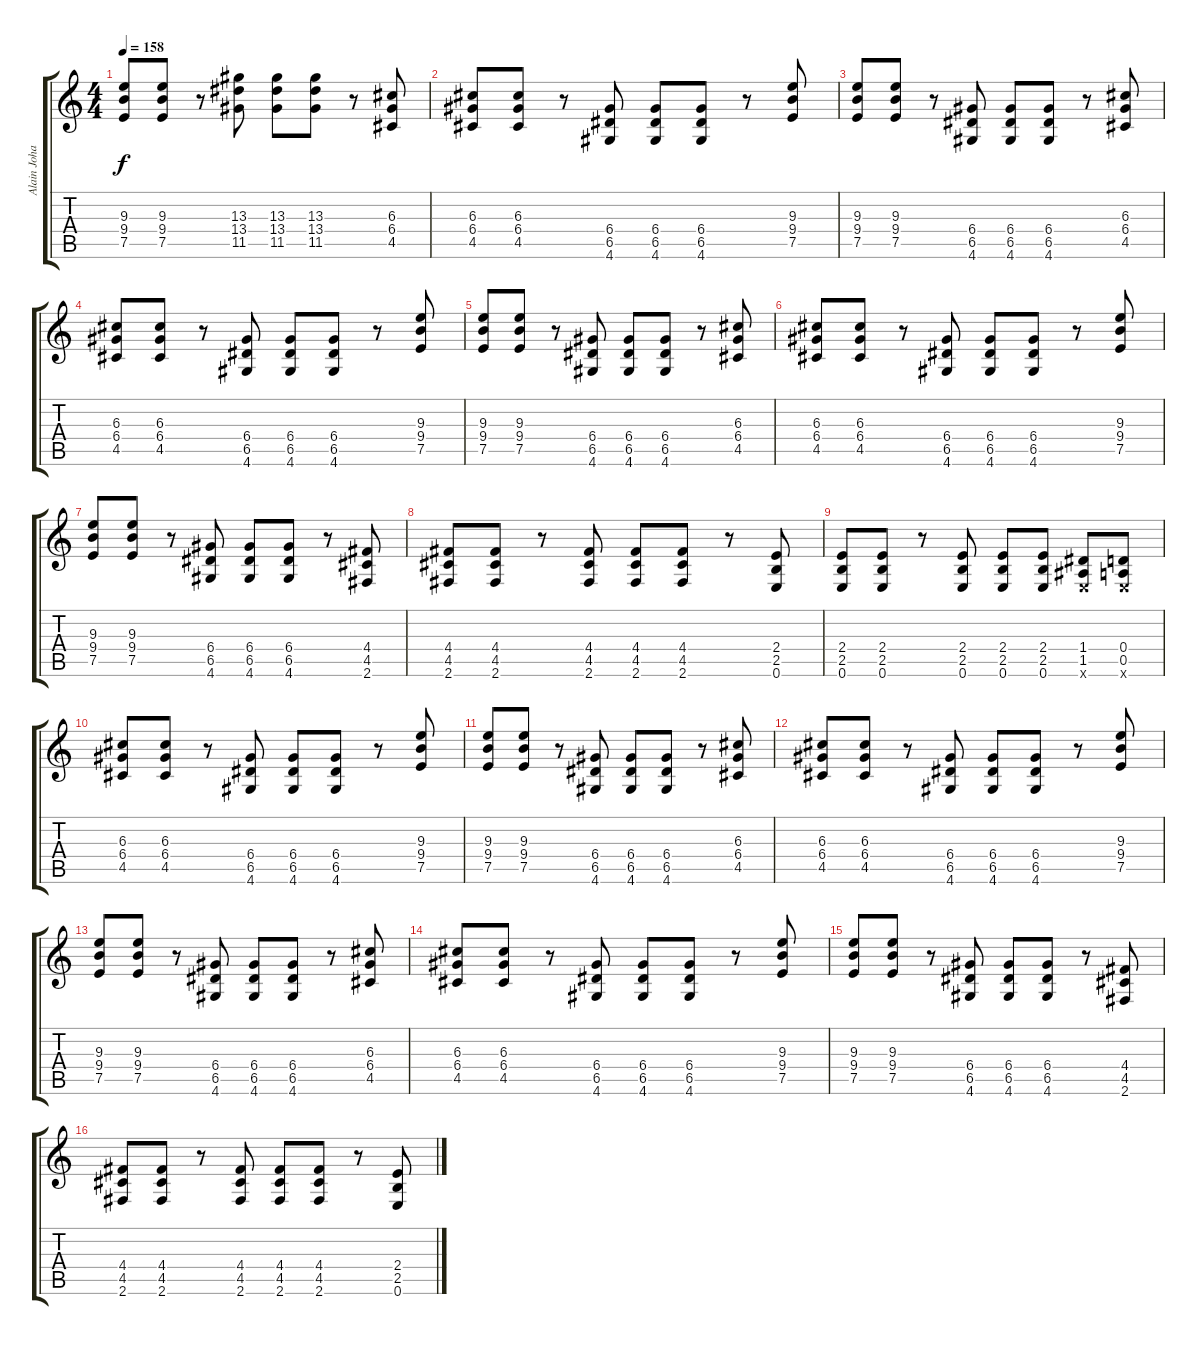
\track ("Alain Johannes" "Alain Joha") {instrument overdrivenguitar}
\staff {score tabs}
\tuning (E4 B3 G3 D3 A2 E2) {hide}
\ts (4 4)
\tempo 158
\clef g2
\ks c
(9.3 9.4 7.5).8{dy f} (9.3 9.4 7.5).8 r.8 (13.3 13.4 11.5).8 (13.3 13.4 11.5).8 (13.3 13.4 11.5).8 r.8 (6.3 6.4 4.5).8 |
(6.3 6.4 4.5).8 (6.3 6.4 4.5).8 r.8 (6.4 6.5 4.6).8 (6.4 6.5 4.6).8 (6.4 6.5 4.6).8 r.8 (9.3 9.4 7.5).8 |
(9.3 9.4 7.5).8 (9.3 9.4 7.5).8 r.8 (6.4 6.5 4.6).8 (6.4 6.5 4.6).8 (6.4 6.5 4.6).8 r.8 (6.3 6.4 4.5).8 |
(6.3 6.4 4.5).8 (6.3 6.4 4.5).8 r.8 (6.4 6.5 4.6).8 (6.4 6.5 4.6).8 (6.4 6.5 4.6).8 r.8 (9.3 9.4 7.5).8 |
(9.3 9.4 7.5).8 (9.3 9.4 7.5).8 r.8 (6.4 6.5 4.6).8 (6.4 6.5 4.6).8 (6.4 6.5 4.6).8 r.8 (6.3 6.4 4.5).8 |
(6.3 6.4 4.5).8 (6.3 6.4 4.5).8 r.8 (6.4 6.5 4.6).8 (6.4 6.5 4.6).8 (6.4 6.5 4.6).8 r.8 (9.3 9.4 7.5).8 |
(9.3 9.4 7.5).8 (9.3 9.4 7.5).8 r.8 (6.4 6.5 4.6).8 (6.4 6.5 4.6).8 (6.4 6.5 4.6).8 r.8 (4.4 4.5 2.6).8 |
(4.4 4.5 2.6).8 (4.4 4.5 2.6).8 r.8 (4.4 4.5 2.6).8 (4.4 4.5 2.6).8 (4.4 4.5 2.6).8 r.8 (2.4 2.5 0.6).8 |
(2.4 2.5 0.6).8 (2.4 2.5 0.6).8 r.8 (2.4 2.5 0.6).8 (2.4 2.5 0.6).8 (2.4 2.5 0.6).8 (1.4 1.5 0.6{x}).8 (0.4 0.5 0.6{x}).8 |
(6.3 6.4 4.5).8 (6.3 6.4 4.5).8 r.8 (6.4 6.5 4.6).8 (6.4 6.5 4.6).8 (6.4 6.5 4.6).8 r.8 (9.3 9.4 7.5).8 |
(9.3 9.4 7.5).8 (9.3 9.4 7.5).8 r.8 (6.4 6.5 4.6).8 (6.4 6.5 4.6).8 (6.4 6.5 4.6).8 r.8 (6.3 6.4 4.5).8 |
(6.3 6.4 4.5).8 (6.3 6.4 4.5).8 r.8 (6.4 6.5 4.6).8 (6.4 6.5 4.6).8 (6.4 6.5 4.6).8 r.8 (9.3 9.4 7.5).8 |
(9.3 9.4 7.5).8 (9.3 9.4 7.5).8 r.8 (6.4 6.5 4.6).8 (6.4 6.5 4.6).8 (6.4 6.5 4.6).8 r.8 (6.3 6.4 4.5).8 |
(6.3 6.4 4.5).8 (6.3 6.4 4.5).8 r.8 (6.4 6.5 4.6).8 (6.4 6.5 4.6).8 (6.4 6.5 4.6).8 r.8 (9.3 9.4 7.5).8 |
(9.3 9.4 7.5).8 (9.3 9.4 7.5).8 r.8 (6.4 6.5 4.6).8 (6.4 6.5 4.6).8 (6.4 6.5 4.6).8 r.8 (4.4 4.5 2.6).8 |
(4.4 4.5 2.6).8 (4.4 4.5 2.6).8 r.8 (4.4 4.5 2.6).8 (4.4 4.5 2.6).8 (4.4 4.5 2.6).8 r.8 (2.4 2.5 0.6).8
